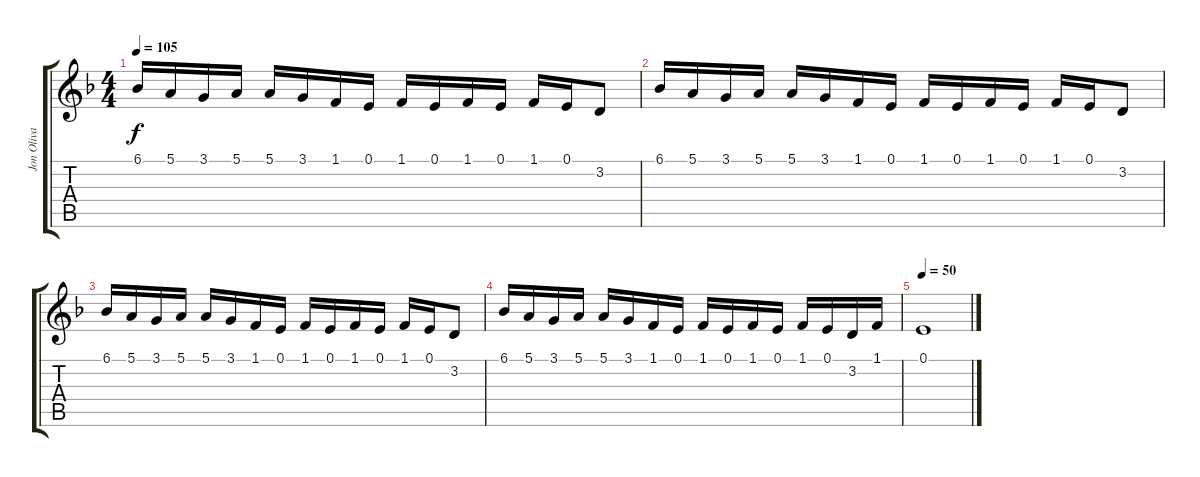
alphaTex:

\track ("Jon Oliva (Right)" "Jon Oliva ") {instrument brightacousticpiano}
\staff {score tabs}
\tuning (E4 B3 G3 D3 A2 E2) {hide}
\ts (4 4)
\tempo 105
\clef g2
\ks f
6.1.16{dy f} 5.1.16 3.1.16 5.1.16 5.1.16 3.1.16 1.1.16 0.1.16 1.1.16 0.1.16 1.1.16 0.1.16 1.1.16 0.1.16 3.2.8 |
6.1.16 5.1.16 3.1.16 5.1.16 5.1.16 3.1.16 1.1.16 0.1.16 1.1.16 0.1.16 1.1.16 0.1.16 1.1.16 0.1.16 3.2.8 |
6.1.16 5.1.16 3.1.16 5.1.16 5.1.16 3.1.16 1.1.16 0.1.16 1.1.16 0.1.16 1.1.16 0.1.16 1.1.16 0.1.16 3.2.8 |
6.1.16 5.1.16 3.1.16 5.1.16 5.1.16 3.1.16 1.1.16 0.1.16 1.1.16 0.1.16 1.1.16 0.1.16 1.1.16 0.1.16 3.2.16 1.1.16 |
\tempo 50
0.1.1
